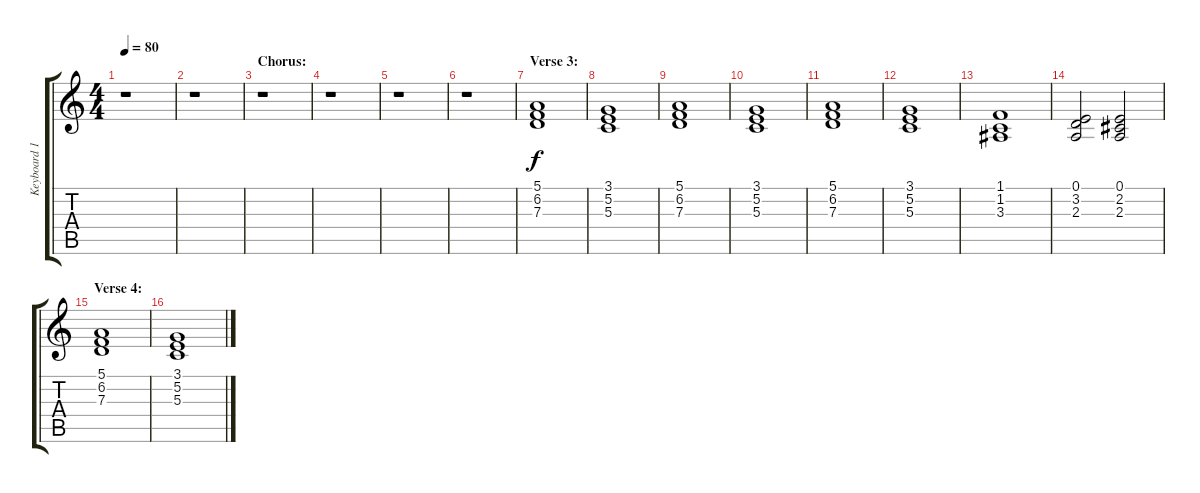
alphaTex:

\track ("Keyboard 1" "Keyboard 1") {instrument stringensemble1}
\staff {score tabs}
\tuning (E4 B3 G3 D3 A2 E2) {hide}
\ts (4 4)
\tempo 80
\clef g2
\ks c
r.1{dy f} |
r.1 |
\section ("" "Chorus:")
r.1 |
r.1 |
r.1 |
r.1 |
\section ("" "Verse 3:")
(5.1 6.2 7.3).1{volume 6 instrument stringensemble1} |
(3.1 5.2 5.3).1 |
(5.1 6.2 7.3).1 |
(3.1 5.2 5.3).1 |
(5.1 6.2 7.3).1 |
(3.1 5.2 5.3).1 |
(1.1 1.2 3.3).1 |
(0.1 3.2 2.3).2 (0.1 2.2 2.3).2 |
\section ("" "Verse 4:")
(5.1 6.2 7.3).1 |
(3.1 5.2 5.3).1
